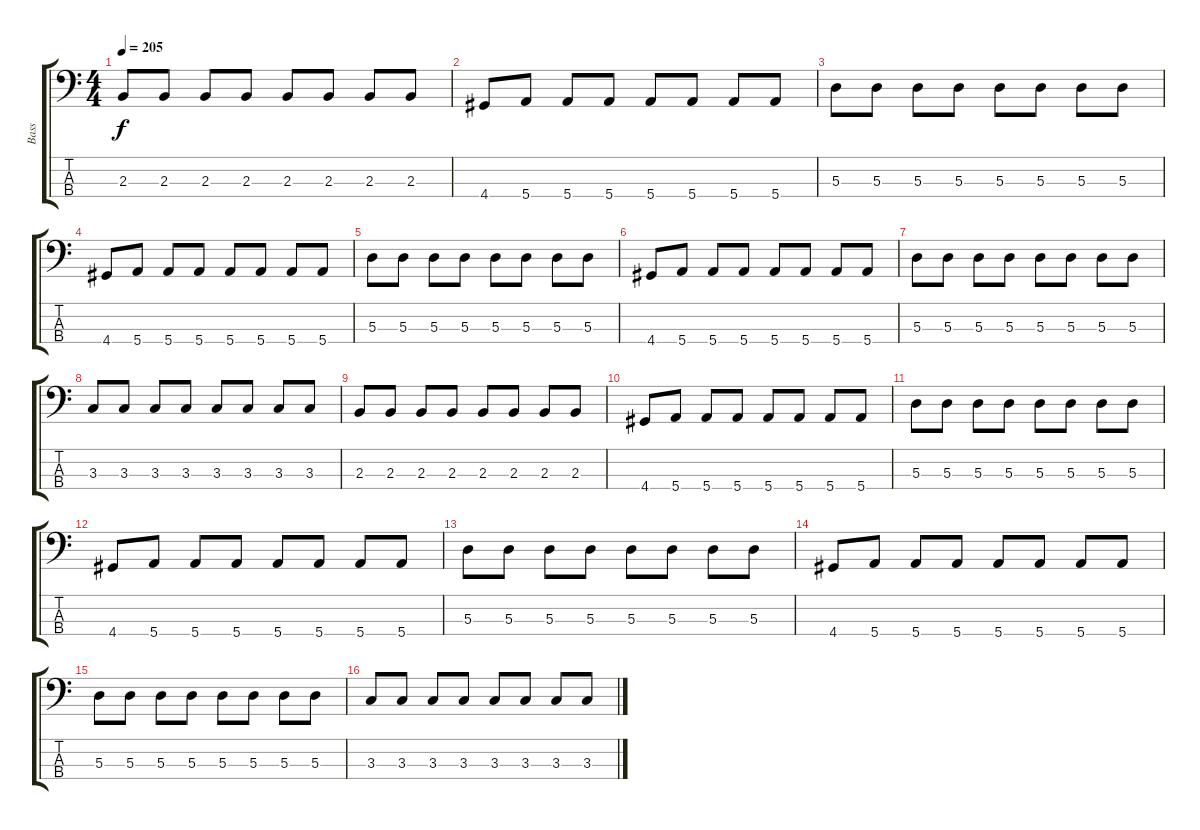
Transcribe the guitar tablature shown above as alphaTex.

\track ("Bass" "Bass") {instrument acousticguitarnylon}
\staff {score tabs}
\tuning (G2 D2 A1 E1) {hide}
\ts (4 4)
\tempo 205
\clef f4
\ks c
2.3.8{dy f} 2.3.8 2.3.8 2.3.8 2.3.8 2.3.8 2.3.8 2.3.8 |
4.4.8 5.4.8 5.4.8 5.4.8 5.4.8 5.4.8 5.4.8 5.4.8 |
5.3.8 5.3.8 5.3.8 5.3.8 5.3.8 5.3.8 5.3.8 5.3.8 |
4.4.8 5.4.8 5.4.8 5.4.8 5.4.8 5.4.8 5.4.8 5.4.8 |
5.3.8 5.3.8 5.3.8 5.3.8 5.3.8 5.3.8 5.3.8 5.3.8 |
4.4.8 5.4.8 5.4.8 5.4.8 5.4.8 5.4.8 5.4.8 5.4.8 |
5.3.8 5.3.8 5.3.8 5.3.8 5.3.8 5.3.8 5.3.8 5.3.8 |
3.3.8 3.3.8 3.3.8 3.3.8 3.3.8 3.3.8 3.3.8 3.3.8 |
2.3.8 2.3.8 2.3.8 2.3.8 2.3.8 2.3.8 2.3.8 2.3.8 |
4.4.8 5.4.8 5.4.8 5.4.8 5.4.8 5.4.8 5.4.8 5.4.8 |
5.3.8 5.3.8 5.3.8 5.3.8 5.3.8 5.3.8 5.3.8 5.3.8 |
4.4.8 5.4.8 5.4.8 5.4.8 5.4.8 5.4.8 5.4.8 5.4.8 |
5.3.8 5.3.8 5.3.8 5.3.8 5.3.8 5.3.8 5.3.8 5.3.8 |
4.4.8 5.4.8 5.4.8 5.4.8 5.4.8 5.4.8 5.4.8 5.4.8 |
5.3.8 5.3.8 5.3.8 5.3.8 5.3.8 5.3.8 5.3.8 5.3.8 |
3.3.8 3.3.8 3.3.8 3.3.8 3.3.8 3.3.8 3.3.8 3.3.8
